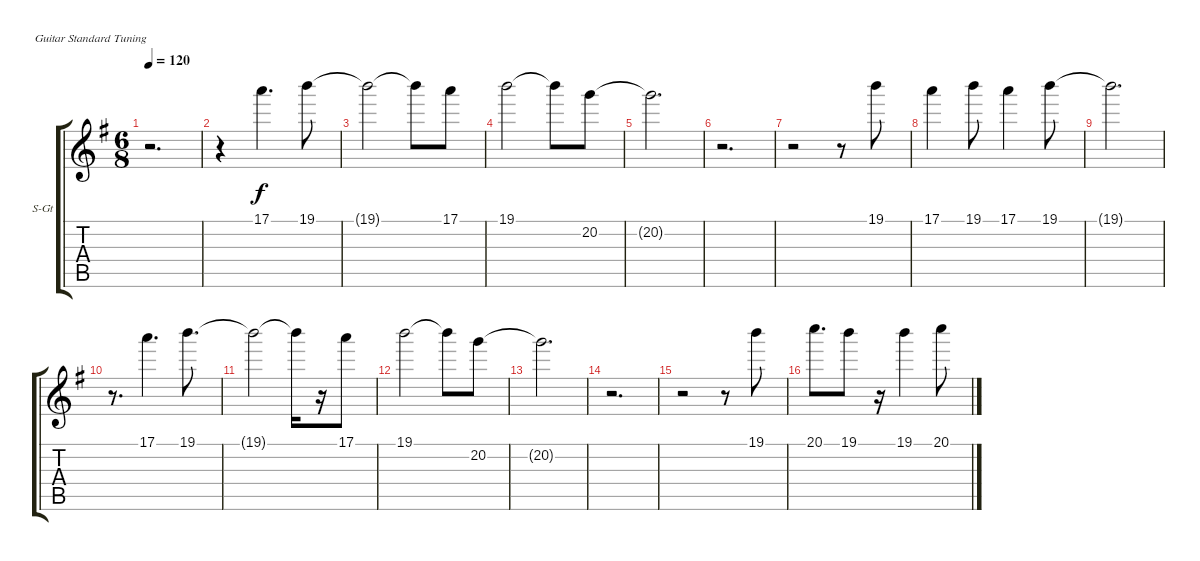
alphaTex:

\bracketExtendMode groupsimilarinstruments
\firstSystemTrackNameOrientation horizontal
\otherSystemsTrackNameOrientation horizontal
\track ("Strings II" "S-Gt") {instrument synthstrings1}
\staff {score tabs}
\tuning (E4 B3 G3 D3 A2 E2)
\displaytranspose 12
\ts (6 8)
\tempo 120
\clef g2
\ks eminor
r.2{d dy f} |
r.4 17.1.4{d} 19.1.8 |
19.1{t}.2 19.1{t}.8 17.1.8 |
19.1.2 19.1{t}.8 20.2.8 |
20.2{t}.2{d} |
r.2{d} |
r.2 r.8 19.1.8 |
17.1.4 19.1.8 17.1.4 19.1.8 |
19.1{t}.2{d} |
r.8{d} 17.1.4{d} 19.1.8{d} |
19.1{t}.2 19.1{t}.16 r.16 17.1.8 |
19.1.2 19.1{t}.8 20.2.8 |
20.2{t}.2{d} |
r.2{d} |
r.2 r.8 19.1.8 |
20.1.8{d} 19.1.8 r.16 19.1.4 20.1.8
